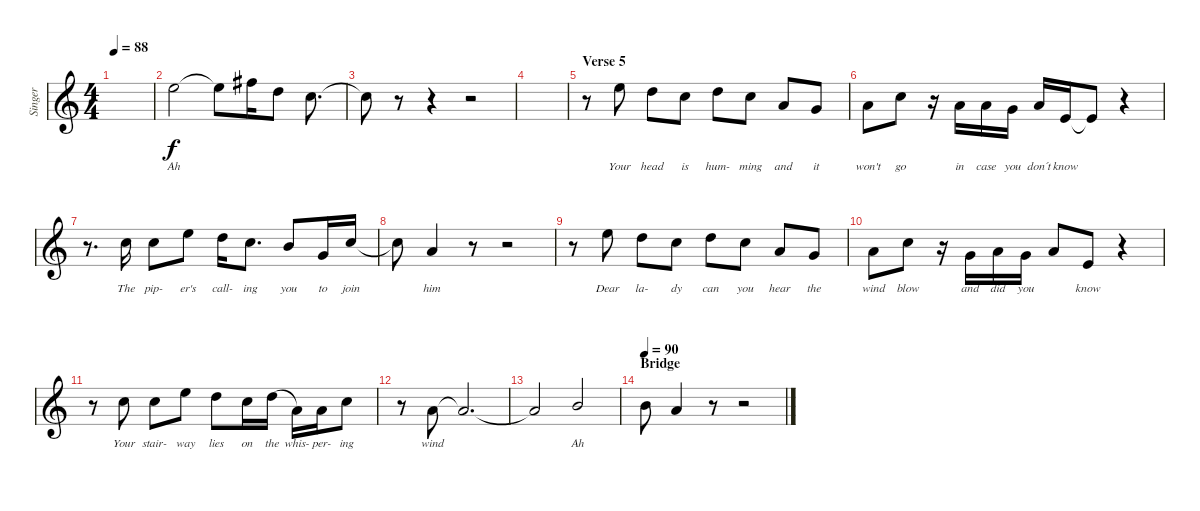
\defaultSystemsLayout 4
\bracketExtendMode groupsimilarinstruments
\otherSystemsTrackNameOrientation horizontal
\track ("Vox (Plant)" "Singer") {mute instrument voiceoohs}
\staff {score}
\tuning (E4 B3 G3 D3 A2 E2)
\ts (4 4)
\tempo 88
\clef g2
\scale
0.333333
\ks c
|
\scale
0.333333 12.1.2{lyrics (0 "Ah") lyrics (1 "") lyrics (2 "") lyrics (3 "") lyrics (4 "") beam Down} 12.1{t}.8{beam Down} 14.1{acc #}.16{beam Down} 10.1.8{beam Down} 8.1.8{d beam Down} |
\scale
0.333333 8.1{t}.8{beam Down} r.8{beam Down} r.4{beam Down} r.2{beam Down} |
\scale
0.333333 |
\section ("" "Verse 5")
\scale
0.333333 r.8{beam Down} 12.1.8{lyrics (0 "Your") lyrics (1 "") lyrics (2 "") lyrics (3 "") lyrics (4 "") beam Down} 10.1.8{lyrics (0 "head") lyrics (1 "") lyrics (2 "") lyrics (3 "") lyrics (4 "") beam Down} 8.1.8{lyrics (0 "is") lyrics (1 "") lyrics (2 "") lyrics (3 "") lyrics (4 "") beam Down} 10.1.8{lyrics (0 "hum-") lyrics (1 "") lyrics (2 "") lyrics (3 "") lyrics (4 "") beam Down} 8.1.8{lyrics (0 "ming") lyrics (1 "") lyrics (2 "") lyrics (3 "") lyrics (4 "") beam Down} 5.1.8{lyrics (0 "and") lyrics (1 "") lyrics (2 "") lyrics (3 "") lyrics (4 "") beam Up} 3.1.8{lyrics (0 "it") lyrics (1 "") lyrics (2 "") lyrics (3 "") lyrics (4 "") beam Up} |
\scale
0.333333 5.1.8{lyrics (0 "won't") lyrics (1 "") lyrics (2 "") lyrics (3 "") lyrics (4 "") beam Down} 8.1.8{lyrics (0 "go") lyrics (1 "") lyrics (2 "") lyrics (3 "") lyrics (4 "") beam Down} r.16{beam Down} 5.1.16{lyrics (0 "in") lyrics (1 "") lyrics (2 "") lyrics (3 "") lyrics (4 "") beam Up} 5.1.16{lyrics (0 "case") lyrics (1 "") lyrics (2 "") lyrics (3 "") lyrics (4 "") beam Up} 3.1.16{lyrics (0 "you") lyrics (1 "") lyrics (2 "") lyrics (3 "") lyrics (4 "") beam Up} 5.1.16{lyrics (0 "don´t") lyrics (1 "") lyrics (2 "") lyrics (3 "") lyrics (4 "") beam Up} 5.2.16{lyrics (0 "know") lyrics (1 "") lyrics (2 "") lyrics (3 "") lyrics (4 "") beam Up} 5.2{t}.8{beam Up} r.4{beam Up} |
\scale
0.333333 r.8{d beam Down} 8.1.16{lyrics (0 "The") lyrics (1 "") lyrics (2 "") lyrics (3 "") lyrics (4 "") beam Down} 8.1.8{lyrics (0 "pip-") lyrics (1 "") lyrics (2 "") lyrics (3 "") lyrics (4 "") beam Down} 12.1.8{lyrics (0 "er's") lyrics (1 "") lyrics (2 "") lyrics (3 "") lyrics (4 "") beam Down} 10.1.16{lyrics (0 "call-") lyrics (1 "") lyrics (2 "") lyrics (3 "") lyrics (4 "") beam Down} 8.1.8{d lyrics (0 "ing") lyrics (1 "") lyrics (2 "") lyrics (3 "") lyrics (4 "") beam Down} 7.1.8{lyrics (0 "you") lyrics (1 "") lyrics (2 "") lyrics (3 "") lyrics (4 "") beam Up} 8.2.16{lyrics (0 "to") lyrics (1 "") lyrics (2 "") lyrics (3 "") lyrics (4 "") beam Up} 8.1.16{lyrics (0 "join") lyrics (1 "") lyrics (2 "") lyrics (3 "") lyrics (4 "") beam Up} |
\scale
0.333333 8.1{t}.8{beam Down} 5.1.4{lyrics (0 "him") lyrics (1 "") lyrics (2 "") lyrics (3 "") lyrics (4 "") beam Up} r.8{beam Up} r.2{beam Up} |
\scale
0.333333 r.8{beam Down} 12.1.8{lyrics (0 "Dear") lyrics (1 "") lyrics (2 "") lyrics (3 "") lyrics (4 "") beam Down} 10.1.8{lyrics (0 "la-") lyrics (1 "") lyrics (2 "") lyrics (3 "") lyrics (4 "") beam Down} 8.1.8{lyrics (0 "dy") lyrics (1 "") lyrics (2 "") lyrics (3 "") lyrics (4 "") beam Down} 10.1.8{lyrics (0 "can") lyrics (1 "") lyrics (2 "") lyrics (3 "") lyrics (4 "") beam Down} 8.1.8{lyrics (0 "you") lyrics (1 "") lyrics (2 "") lyrics (3 "") lyrics (4 "") beam Down} 5.1.8{lyrics (0 "hear") lyrics (1 "") lyrics (2 "") lyrics (3 "") lyrics (4 "") beam Up} 3.1.8{lyrics (0 "the") lyrics (1 "") lyrics (2 "") lyrics (3 "") lyrics (4 "") beam Up} |
\scale
0.333333 5.1.8{lyrics (0 "wind") lyrics (1 "") lyrics (2 "") lyrics (3 "") lyrics (4 "") beam Down} 8.1.8{lyrics (0 "blow") lyrics (1 "") lyrics (2 "") lyrics (3 "") lyrics (4 "") beam Down} r.16{beam Down} 3.1.16{lyrics (0 "and") lyrics (1 "") lyrics (2 "") lyrics (3 "") lyrics (4 "") beam Up} 5.1.16{lyrics (0 "did") lyrics (1 "") lyrics (2 "") lyrics (3 "") lyrics (4 "") beam Up} 3.1.16{lyrics (0 "you") lyrics (1 "") lyrics (2 "") lyrics (3 "") lyrics (4 "") beam Up} 5.1.8{beam Up} 5.2.8{lyrics (0 "know") lyrics (1 "") lyrics (2 "") lyrics (3 "") lyrics (4 "") beam Up} r.4{beam Up} |
\scale
0.333333 r.8{beam Down} 8.1.8{lyrics (0 "Your") lyrics (1 "") lyrics (2 "") lyrics (3 "") lyrics (4 "") beam Down} 8.1.8{lyrics (0 "stair-") lyrics (1 "") lyrics (2 "") lyrics (3 "") lyrics (4 "") beam Down} 12.1.8{lyrics (0 "way") lyrics (1 "") lyrics (2 "") lyrics (3 "") lyrics (4 "") beam Down} 10.1.8{lyrics (0 "lies") lyrics (1 "") lyrics (2 "") lyrics (3 "") lyrics (4 "") beam Down} 8.1.16{lyrics (0 "on") lyrics (1 "") lyrics (2 "") lyrics (3 "") lyrics (4 "") beam Down} 10.1.16{lyrics (0 "the") lyrics (1 "") lyrics (2 "") lyrics (3 "") lyrics (4 "") legatoorigin beam Down} 10.2.16{lyrics (0 "whis-") lyrics (1 "") lyrics (2 "") lyrics (3 "") lyrics (4 "") beam Down} 10.2.16{lyrics (0 "per-") lyrics (1 "") lyrics (2 "") lyrics (3 "") lyrics (4 "") beam Down} 8.1.8{lyrics (0 "ing") lyrics (1 "") lyrics (2 "") lyrics (3 "") lyrics (4 "") beam Down} |
\scale
0.333333 r.8{beam Down} 5.1.8{lyrics (0 "wind") lyrics (1 "") lyrics (2 "") lyrics (3 "") lyrics (4 "") beam Up} 5.1{t}.2{d beam Up} |
\scale
0.333333 5.1{t}.2{beam Up} 7.1.2{lyrics (0 "Ah") lyrics (1 "") lyrics (2 "") lyrics (3 "") lyrics (4 "") beam Up} |
\section ("" "Bridge")
\tempo 90
\scale
0.333333 7.1.8{beam Down} 5.1.4{beam Up} r.8{beam Up} r.2{beam Up} |
\scale
0.333333 |
\scale
0.333333
